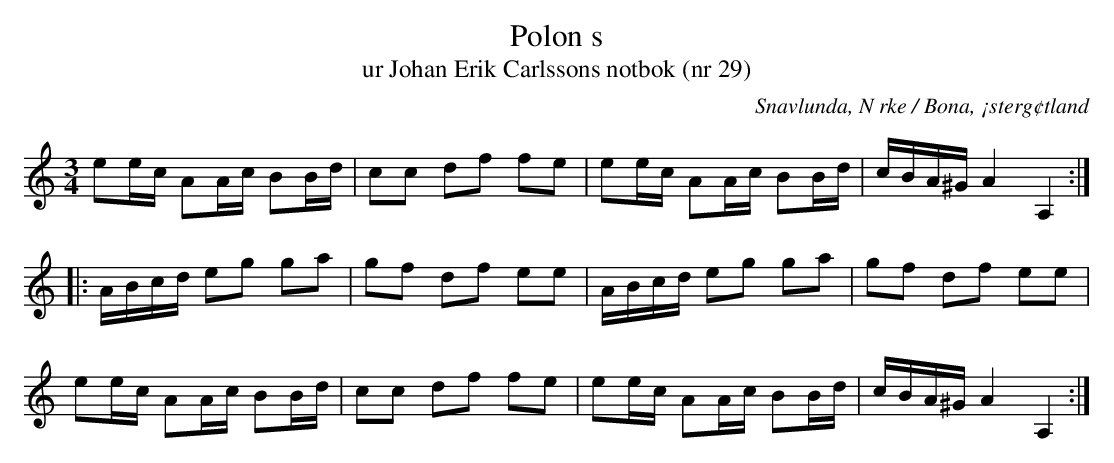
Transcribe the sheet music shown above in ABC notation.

X:1
T:Polon s
T:ur Johan Erik Carlssons notbok (nr 29)
O:Snavlunda, N rke / Bona, ¡sterg¢tland
M:3/4
L:1/16
K:Am
e2ec A2Ac B2Bd | c2c2 d2f2 f2e2 | e2ec A2Ac B2Bd | cBA^G A4 A,4 ::
ABcd e2g2 g2a2 | g2f2 d2f2 e2e2 | ABcd e2g2 g2a2 | g2f2 d2f2 e2e2 |
e2ec A2Ac B2Bd | c2c2 d2f2 f2e2 | e2ec A2Ac B2Bd | cBA^G A4 A,4 :|
